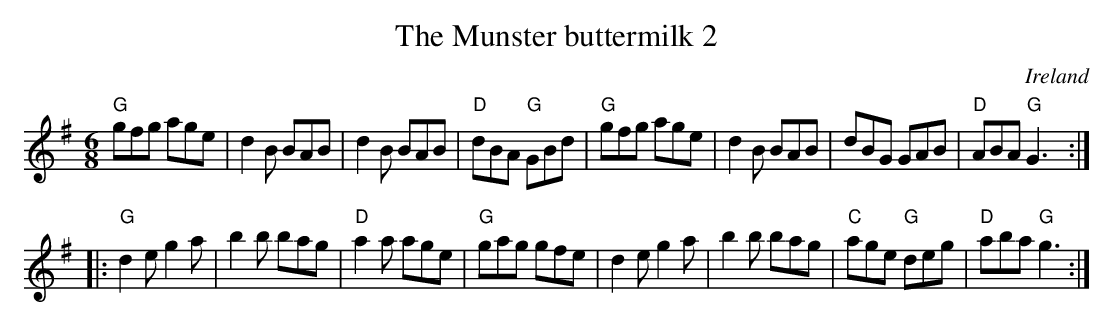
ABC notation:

X:1
T:The Munster buttermilk 2
O:Ireland
M:6/8
L:1/8
K:G
"G"gfg age|d2B BAB|d2B BAB|"D"dBA "G"GBd|\
"G"gfg age|d2B BAB|dBG GAB|"D"ABA "G"G3:|
|:"G"d2e g2a|b2b bag|"D"a2a age|"G"gag gfe|\
d2e g2a|b2b bag|"C"age "G"deg|"D"aba "G"g3:|
